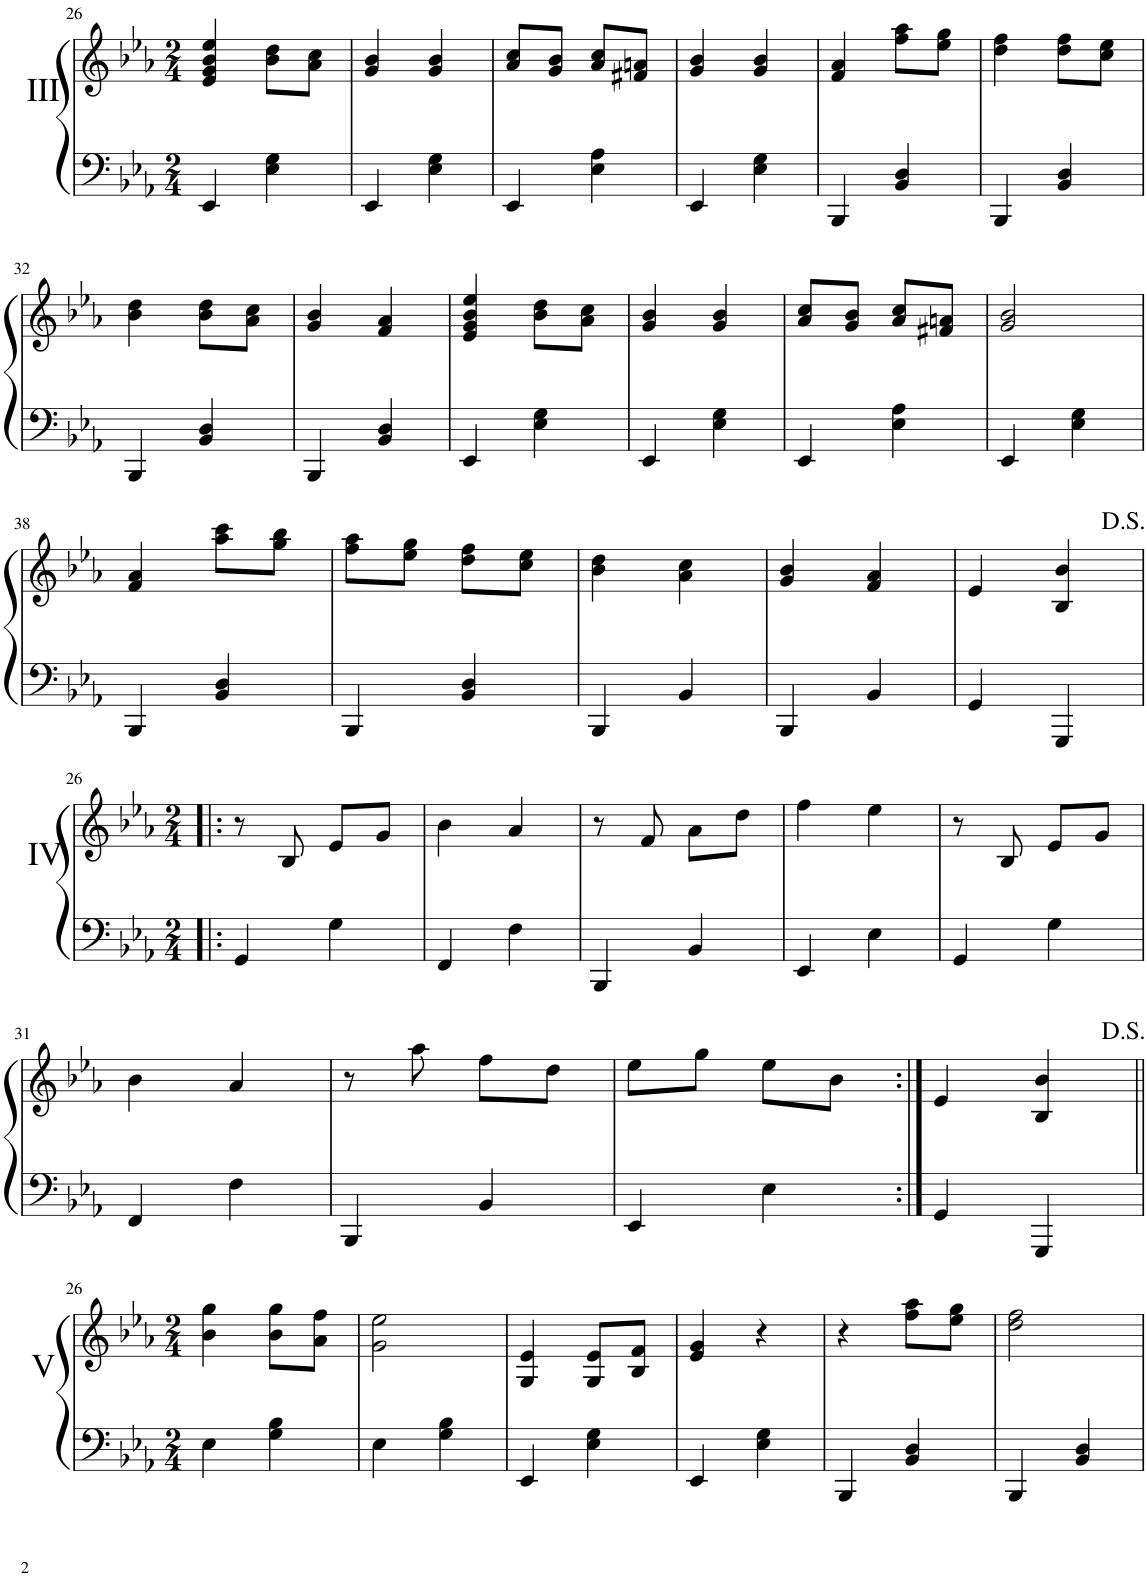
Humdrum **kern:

**kern	**kern
*part1	*part1
*staff2	*staff1
*I"Piano	*
*I'Pno.	*
!!LO:PB:g=z
*clefF4	*clefG2
*k[b-e-a-]	*k[b-e-a-]
*M2/4	*M2/4
=26	=26
4EE-/	4e-/ 4g/ 4b-/ 4ee-/
4E-\ 4G\	8b-\ 8dd\L
.	8a-\ 8cc\J
=27	=27
4EE-/	4g/ 4b-/
4E-\ 4G\	4g/ 4b-/
=28	=28
4EE-/	8a-/ 8cc/L
.	8g/ 8b-/J
4E-\ 4A-\	8a-/ 8cc/L
.	8f#X/ 8an/J
=29	=29
4EE-/	4g/ 4b-/
4E-\ 4G\	4g/ 4b-/
=30	=30
4BBB-/	4f/ 4a-/
4BB-/ 4D/	8ff\ 8aa-\L
.	8ee-\ 8gg\J
=31	=31
4BBB-/	4dd\ 4ff\
4BB-/ 4D/	8dd\ 8ff\L
.	8cc\ 8ee-\J
!!LO:LB:g=z
=32	=32
4BBB-/	4b-\ 4dd\
4BB-/ 4D/	8b-\ 8dd\L
.	8a-\ 8cc\J
=33	=33
4BBB-/	4g/ 4b-/
4BB-/ 4D/	4f/ 4a-/
=34	=34
4EE-/	4e-/ 4g/ 4b-/ 4ee-/
4E-\ 4G\	8b-\ 8dd\L
.	8a-\ 8cc\J
=35	=35
4EE-/	4g/ 4b-/
4E-\ 4G\	4g/ 4b-/
=36	=36
4EE-/	8a-/ 8cc/L
.	8g/ 8b-/J
4E-\ 4A-\	8a-/ 8cc/L
.	8f#X/ 8an/J
=37	=37
4EE-/	2g/ 2b-/
4E-\ 4G\	.
!!LO:LB:g=z
=38	=38
4BBB-/	4f/ 4a-/
4BB-/ 4D/	8aa-\ 8ccc\L
.	8gg\ 8bb-\J
=39	=39
4BBB-/	8ff\ 8aa-\L
.	8ee-\ 8gg\J
4BB-/ 4D/	8dd\ 8ff\L
.	8cc\ 8ee-\J
=40	=40
4BBB-/	4b-\ 4dd\
4BB-/	4a-\ 4cc\
=41	=41
4BBB-/	4g/ 4b-/
4BB-/	4f/ 4a-/
=42	=42
4GG/	4e-/
4GGG/	4B-/ 4b-/
!!LO:LB:g=z
=26!|:	=26!|:
*clefF4	*clefG2
*M2/4	*M2/4
4GG/	8r
.	8B-/
4G\	8e-/L
.	8g/J
=27	=27
4FF/	4b-\
4F\	4a-/
=28	=28
4BBB-/	8r
.	8f/
4BB-/	8a-\L
.	8dd\J
=29	=29
4EE-/	4ff\
4E-\	4ee-\
=30	=30
4GG/	8r
.	8B-/
4G\	8e-/L
.	8g/J
!!LO:LB:g=z
=31	=31
4FF/	4b-\
4F\	4a-/
=32	=32
4BBB-/	8r
.	8aa-\
4BB-/	8ff\L
.	8dd\J
=33	=33
4EE-/	8ee-\L
.	8gg\J
4E-\	8ee-\L
.	8b-\J
=34:|!	=34:|!
4GG/	4e-/
4GGG/	4B-/ 4b-/
!!LO:LB:g=z
=26||	=26||
*M2/4	*M2/4
4E-\	4b-\ 4gg\
4G\ 4B-\	8b-\ 8gg\L
.	8a-\ 8ff\J
=27	=27
4E-\	2g\ 2ee-\
4G\ 4B-\	.
=28	=28
4EE-/	4G/ 4e-/
4E-\ 4G\	8G/ 8e-/L
.	8B-/ 8f/J
=29	=29
4EE-/	4e-/ 4g/
4E-\ 4G\	4r
=30	=30
4BBB-/	4r
4BB-/ 4D/	8ff\ 8aa-\L
.	8ee-\ 8gg\J
=31	=31
4BBB-/	2dd\ 2ff\
4BB-/ 4D/	.
=	=
*-	*-
